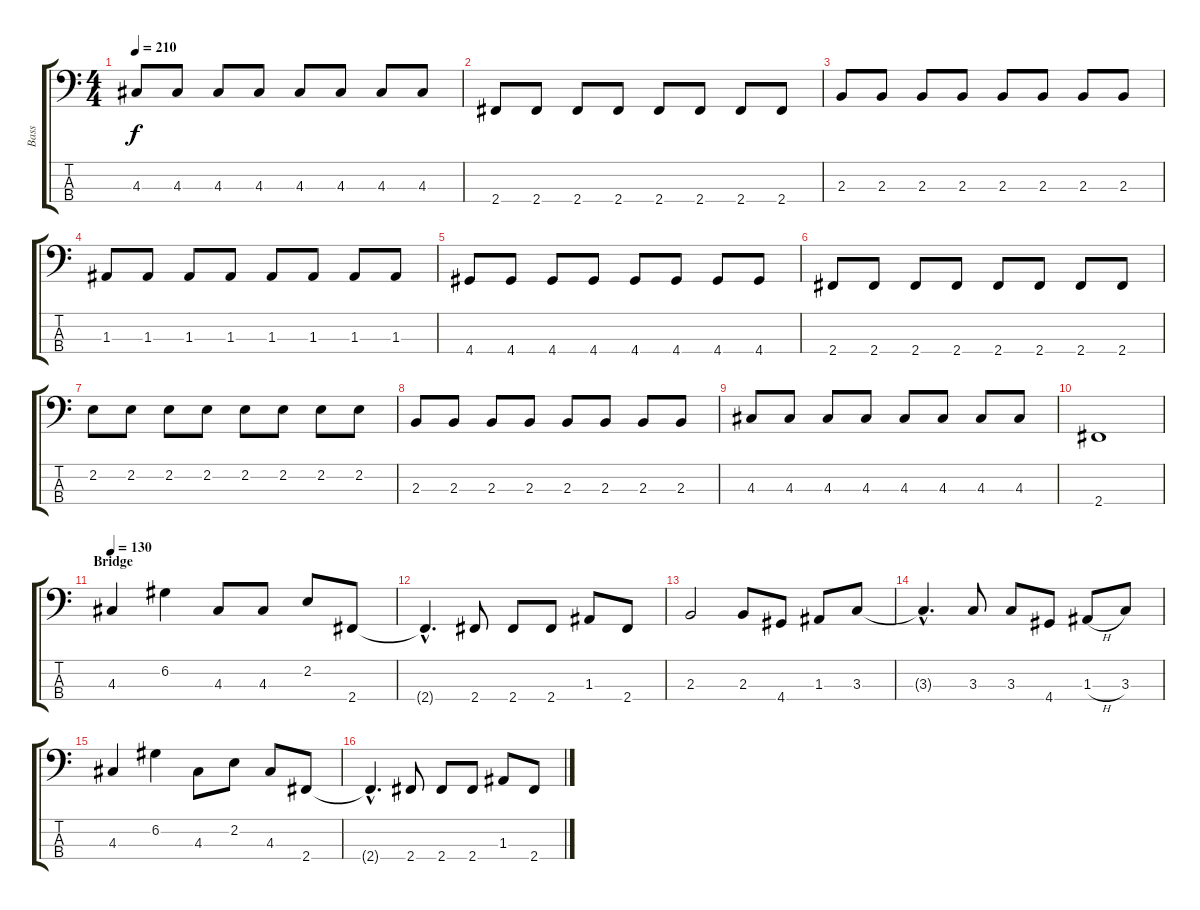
\track ("Bass" "Bass") {instrument electricbassfinger}
\staff {score tabs}
\tuning (G2 D2 A1 E1) {hide}
\ts (4 4)
\tempo 210
\clef f4
\ks c
4.3.8{dy f} 4.3.8 4.3.8 4.3.8 4.3.8 4.3.8 4.3.8 4.3.8 |
2.4.8 2.4.8 2.4.8 2.4.8 2.4.8 2.4.8 2.4.8 2.4.8 |
2.3.8 2.3.8 2.3.8 2.3.8 2.3.8 2.3.8 2.3.8 2.3.8 |
1.3.8 1.3.8 1.3.8 1.3.8 1.3.8 1.3.8 1.3.8 1.3.8 |
4.4.8 4.4.8 4.4.8 4.4.8 4.4.8 4.4.8 4.4.8 4.4.8 |
2.4.8 2.4.8 2.4.8 2.4.8 2.4.8 2.4.8 2.4.8 2.4.8 |
2.2.8 2.2.8 2.2.8 2.2.8 2.2.8 2.2.8 2.2.8 2.2.8 |
2.3.8 2.3.8 2.3.8 2.3.8 2.3.8 2.3.8 2.3.8 2.3.8 |
4.3.8 4.3.8 4.3.8 4.3.8 4.3.8 4.3.8 4.3.8 4.3.8 |
2.4.1 |
\section ("" "Bridge")
\tempo 130
4.3.4 6.2.4 4.3.8 4.3.8 2.2.8 2.4.8 |
2.4{hac t}.4{d} 2.4.8 2.4.8 2.4.8 1.3.8 2.4.8 |
2.3.2 2.3.8 4.4.8 1.3.8 3.3.8 |
3.3{hac t}.4{d} 3.3.8 3.3.8 4.4.8 1.3{h}.8 3.3.8 |
4.3.4 6.2.4 4.3.8 2.2.8 4.3.8 2.4.8 |
2.4{hac t}.4{d} 2.4.8 2.4.8 2.4.8 1.3.8 2.4.8
